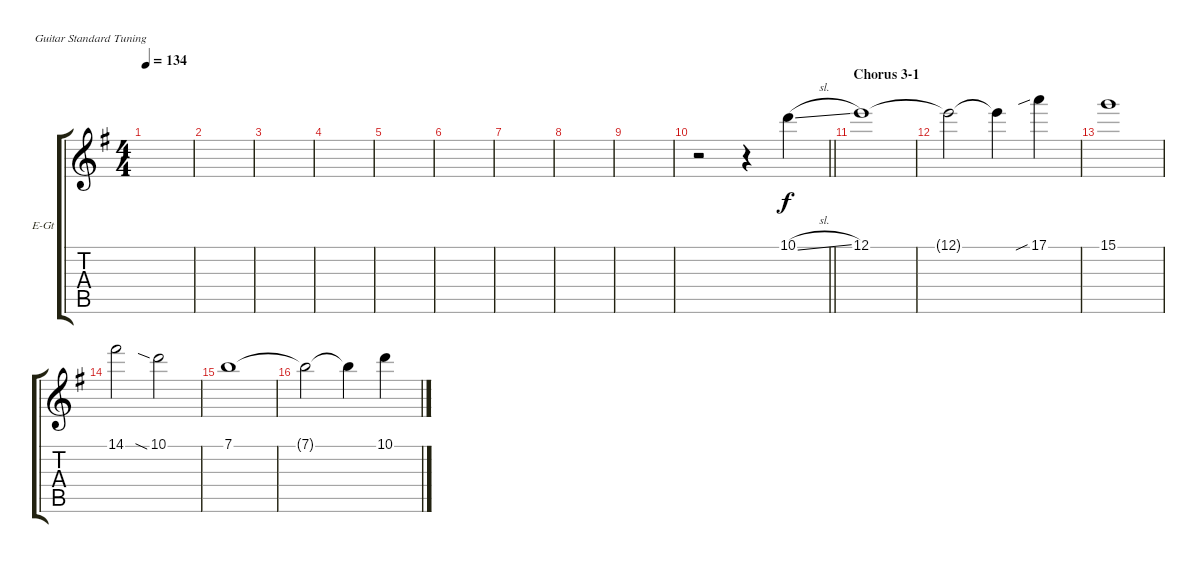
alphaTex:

\bracketExtendMode groupsimilarinstruments
\firstSystemTrackNameOrientation horizontal
\otherSystemsTrackNameOrientation horizontal
\track ("guitar solo right (Rodion Kravkl)" "E-Gt") {instrument distortionguitar}
\staff {score tabs}
\tuning (E4 B3 G3 D3 A2 E2)
\ts (4 4)
\tempo 134
\clef g2
\scale
0.333333
\ks eminor
|
\scale
0.333333 |
\scale
0.333333 |
\scale
0.333333 |
\scale
0.333333 |
\scale
0.333333 |
\scale
0.333333 |
\scale
0.333333 |
\scale
0.333333 |
\scale
0.333333
\barLineRight lightlight
r.2 r.4 10.1{sl}.4 |
\section ("" "Chorus 3-1")
\scale
0.333333 12.1.1 |
\scale
0.333333 12.1{t}.2 12.1{t}.4 17.1{sib}.4 |
\scale
0.333333 15.1.1 |
\scale
0.333333 14.1.2 10.1{sia}.2 |
\scale
0.333333 7.1.1 |
\scale
0.333333 7.1{t}.2 7.1{t}.4 10.1{sl}.4
